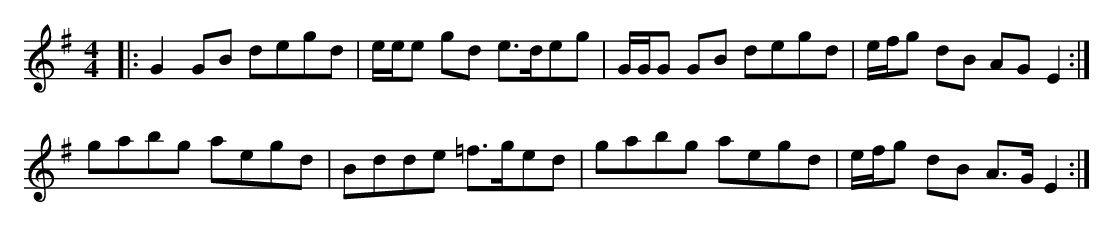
X:1
M:4/4
K:G
|:G2 GB degd|e/e/e gd e>deg|G/G/G GB degd|e/f/g dB AG E2:|
gabg aegd|Bdde =f>ged|gabg aegd|e/f/g dB A>G E2:|
